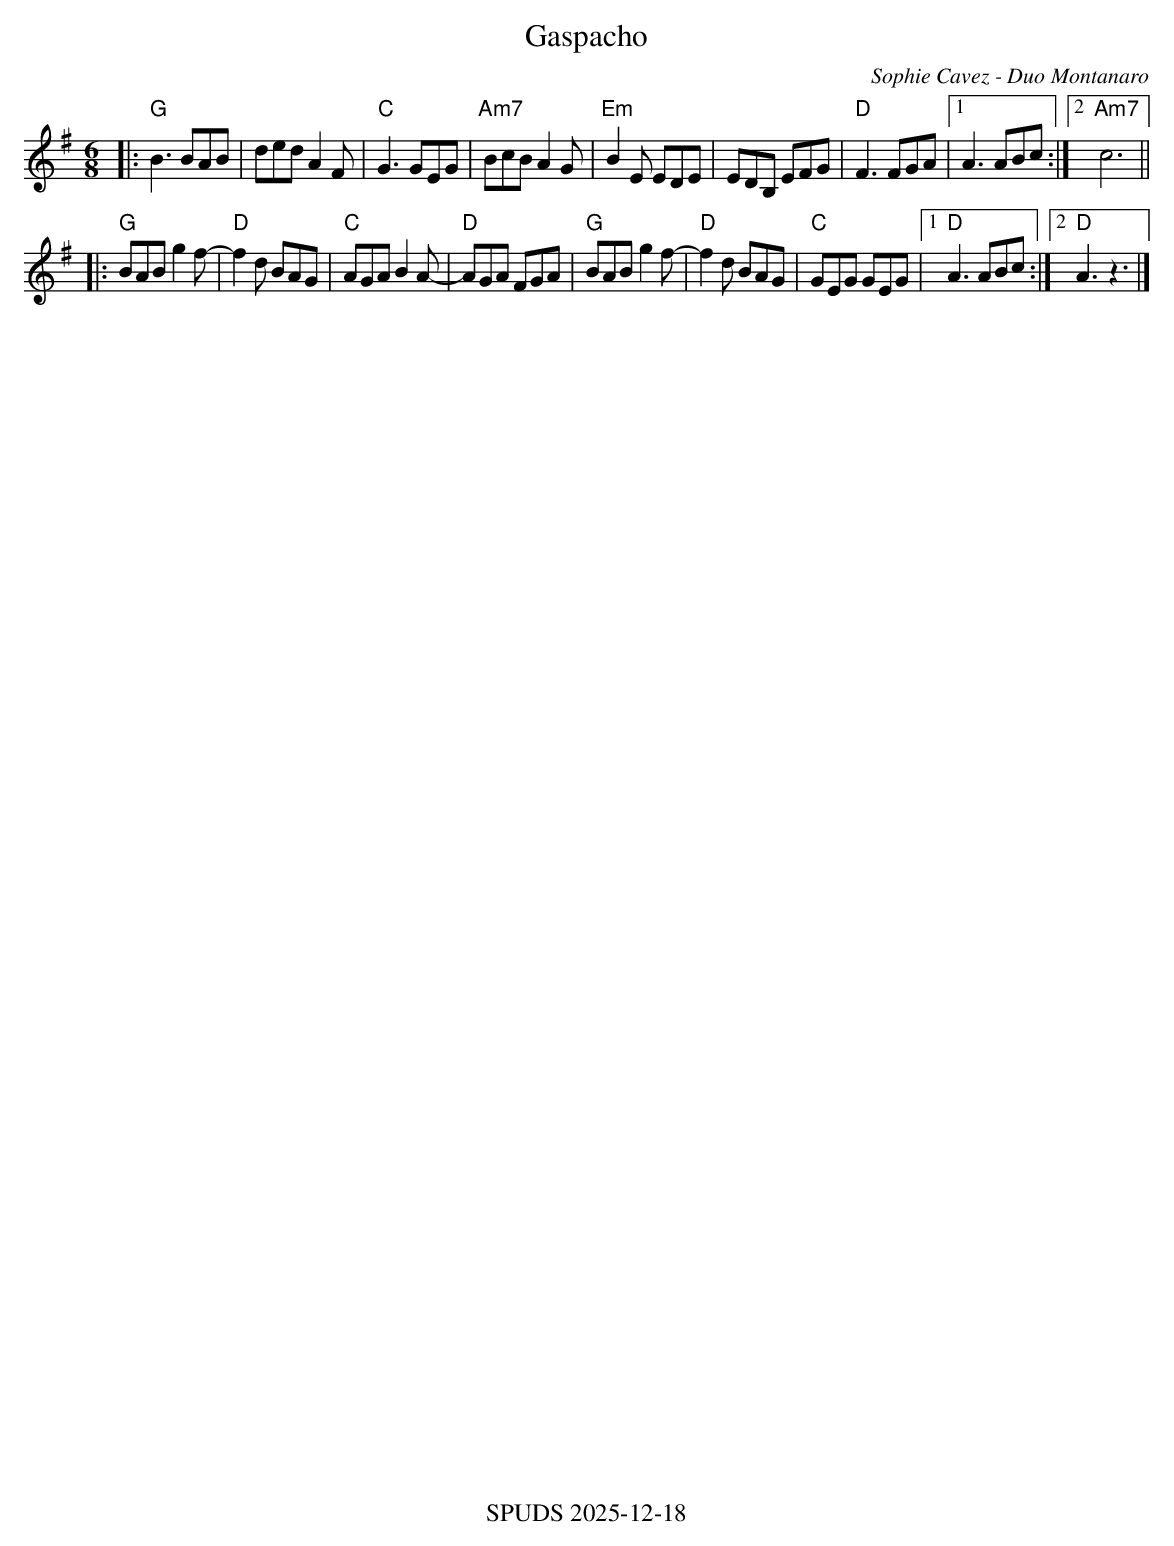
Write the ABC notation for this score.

X:1
T:Gaspacho
C:Sophie Cavez - Duo Montanaro
M:6/8
L:1/8
K:G
|:"G"B3BAB|dedA2F|"C"G3GEG|"Am7"BcBA2G|\
"Em"B2E EDE|EDB, EFG|"D"F3FGA|1A3ABc:|2"Am7"c6||
|:"G"BABg2f-|"D"f2d BAG|"C"AGA B2A-|"D"AGA FGA|\
"G"BABg2f-|"D"f2d BAG|"C"GEG GEG|1"D"A3ABc:|2"D"A3z3|]
